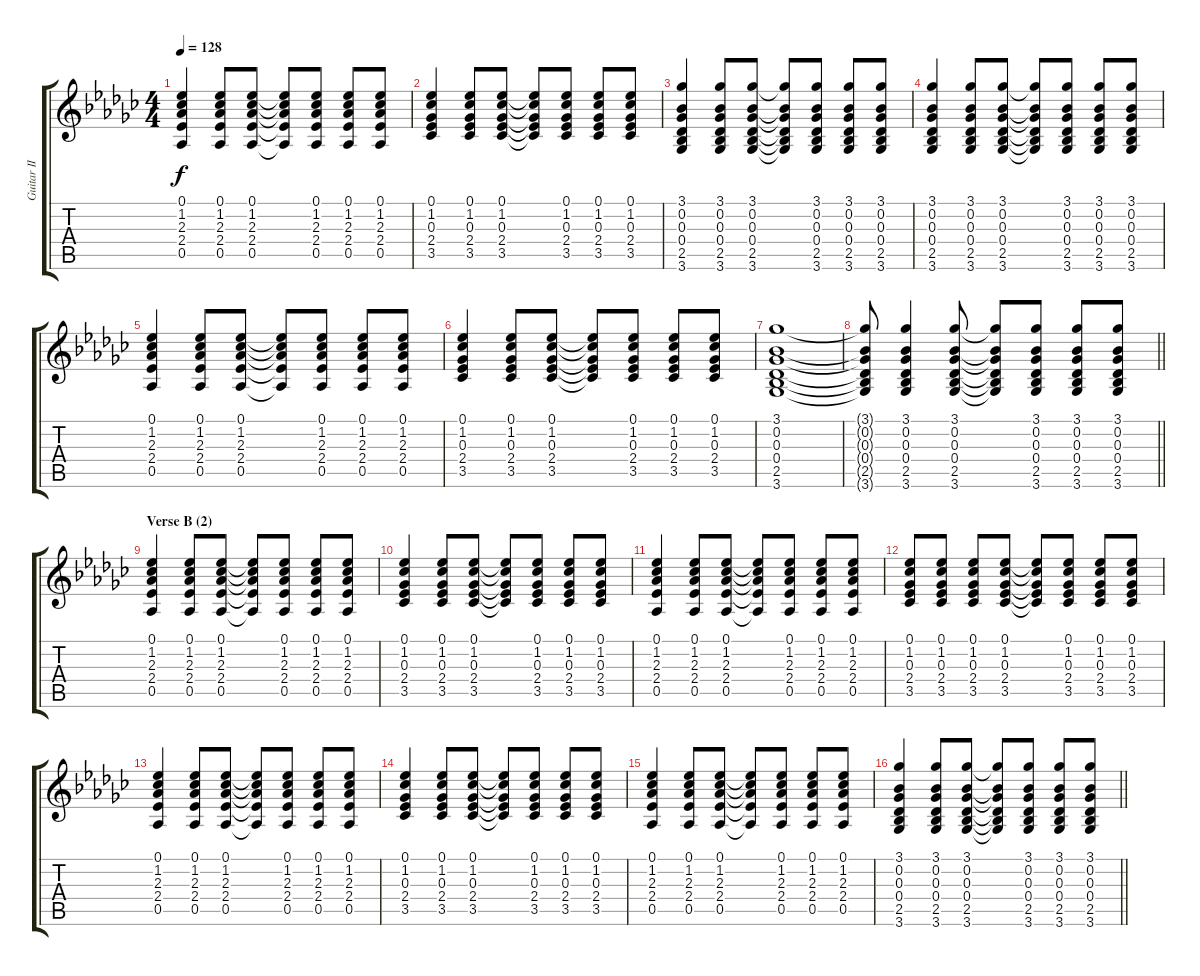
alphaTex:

\track ("Guitar II" "Guitar II") {instrument acousticguitarsteel}
\staff {score tabs}
\tuning (Eb4 Bb3 Gb3 Db3 Ab2 Eb2) {hide}
\ts (4 4)
\tempo 128
\clef g2
\ks gb
(0.1 1.2 2.3 2.4 0.5).4{dy f} (0.1 1.2 2.3 2.4 0.5).8 (0.1 1.2 2.3 2.4 0.5).8 (0.1{t} 1.2{t} 2.3{t} 2.4{t} 0.5{t}).8 (0.1 1.2 2.3 2.4 0.5).8 (0.1 1.2 2.3 2.4 0.5).8 (0.1 1.2 2.3 2.4 0.5).8 |
(0.1 1.2 0.3 2.4 3.5).4 (0.1 1.2 0.3 2.4 3.5).8 (0.1 1.2 0.3 2.4 3.5).8 (0.1{t} 1.2{t} 0.3{t} 2.4{t} 3.5{t}).8 (0.1 1.2 0.3 2.4 3.5).8 (0.1 1.2 0.3 2.4 3.5).8 (0.1 1.2 0.3 2.4 3.5).8 |
(3.1 0.2 0.3 0.4 2.5 3.6).4 (3.1 0.2 0.3 0.4 2.5 3.6).8 (3.1 0.2 0.3 0.4 2.5 3.6).8 (3.1{t} 0.2{t} 0.3{t} 0.4{t} 2.5{t} 3.6{t}).8 (3.1 0.2 0.3 0.4 2.5 3.6).8 (3.1 0.2 0.3 0.4 2.5 3.6).8 (3.1 0.2 0.3 0.4 2.5 3.6).8 |
(3.1 0.2 0.3 0.4 2.5 3.6).4 (3.1 0.2 0.3 0.4 2.5 3.6).8 (3.1 0.2 0.3 0.4 2.5 3.6).8 (3.1{t} 0.2{t} 0.3{t} 0.4{t} 2.5{t} 3.6{t}).8 (3.1 0.2 0.3 0.4 2.5 3.6).8 (3.1 0.2 0.3 0.4 2.5 3.6).8 (3.1 0.2 0.3 0.4 2.5 3.6).8 |
(0.1 1.2 2.3 2.4 0.5).4 (0.1 1.2 2.3 2.4 0.5).8 (0.1 1.2 2.3 2.4 0.5).8 (0.1{t} 1.2{t} 2.3{t} 2.4{t} 0.5{t}).8 (0.1 1.2 2.3 2.4 0.5).8 (0.1 1.2 2.3 2.4 0.5).8 (0.1 1.2 2.3 2.4 0.5).8 |
(0.1 1.2 0.3 2.4 3.5).4 (0.1 1.2 0.3 2.4 3.5).8 (0.1 1.2 0.3 2.4 3.5).8 (0.1{t} 1.2{t} 0.3{t} 2.4{t} 3.5{t}).8 (0.1 1.2 0.3 2.4 3.5).8 (0.1 1.2 0.3 2.4 3.5).8 (0.1 1.2 0.3 2.4 3.5).8 |
(3.1 0.2 0.3 0.4 2.5 3.6).1 |
\barLineRight lightlight
(3.1{t} 0.2{t} 0.3{t} 0.4{t} 2.5{t} 3.6{t}).8 (3.1 0.2 0.3 0.4 2.5 3.6).4 (3.1 0.2 0.3 0.4 2.5 3.6).8 (3.1{t} 0.2{t} 0.3{t} 0.4{t} 2.5{t} 3.6{t}).8 (3.1 0.2 0.3 0.4 2.5 3.6).8 (3.1 0.2 0.3 0.4 2.5 3.6).8 (3.1 0.2 0.3 0.4 2.5 3.6).8 |
\section ("" "Verse B (2)")
(0.1 1.2 2.3 2.4 0.5).4 (0.1 1.2 2.3 2.4 0.5).8 (0.1 1.2 2.3 2.4 0.5).8 (0.1{t} 1.2{t} 2.3{t} 2.4{t} 0.5{t}).8 (0.1 1.2 2.3 2.4 0.5).8 (0.1 1.2 2.3 2.4 0.5).8 (0.1 1.2 2.3 2.4 0.5).8 |
(0.1 1.2 0.3 2.4 3.5).4 (0.1 1.2 0.3 2.4 3.5).8 (0.1 1.2 0.3 2.4 3.5).8 (0.1{t} 1.2{t} 0.3{t} 2.4{t} 3.5{t}).8 (0.1 1.2 0.3 2.4 3.5).8 (0.1 1.2 0.3 2.4 3.5).8 (0.1 1.2 0.3 2.4 3.5).8 |
(0.1 1.2 2.3 2.4 0.5).4 (0.1 1.2 2.3 2.4 0.5).8 (0.1 1.2 2.3 2.4 0.5).8 (0.1{t} 1.2{t} 2.3{t} 2.4{t} 0.5{t}).8 (0.1 1.2 2.3 2.4 0.5).8 (0.1 1.2 2.3 2.4 0.5).8 (0.1 1.2 2.3 2.4 0.5).8 |
(0.1 1.2 0.3 2.4 3.5).8 (0.1 1.2 0.3 2.4 3.5).8 (0.1 1.2 0.3 2.4 3.5).8 (0.1 1.2 0.3 2.4 3.5).8 (0.1{t} 1.2{t} 0.3{t} 2.4{t} 3.5{t}).8 (0.1 1.2 0.3 2.4 3.5).8 (0.1 1.2 0.3 2.4 3.5).8 (0.1 1.2 0.3 2.4 3.5).8 |
(0.1 1.2 2.3 2.4 0.5).4 (0.1 1.2 2.3 2.4 0.5).8 (0.1 1.2 2.3 2.4 0.5).8 (0.1{t} 1.2{t} 2.3{t} 2.4{t} 0.5{t}).8 (0.1 1.2 2.3 2.4 0.5).8 (0.1 1.2 2.3 2.4 0.5).8 (0.1 1.2 2.3 2.4 0.5).8 |
(0.1 1.2 0.3 2.4 3.5).4 (0.1 1.2 0.3 2.4 3.5).8 (0.1 1.2 0.3 2.4 3.5).8 (0.1{t} 1.2{t} 0.3{t} 2.4{t} 3.5{t}).8 (0.1 1.2 0.3 2.4 3.5).8 (0.1 1.2 0.3 2.4 3.5).8 (0.1 1.2 0.3 2.4 3.5).8 |
(0.1 1.2 2.3 2.4 0.5).4 (0.1 1.2 2.3 2.4 0.5).8 (0.1 1.2 2.3 2.4 0.5).8 (0.1{t} 1.2{t} 2.3{t} 2.4{t} 0.5{t}).8 (0.1 1.2 2.3 2.4 0.5).8 (0.1 1.2 2.3 2.4 0.5).8 (0.1 1.2 2.3 2.4 0.5).8 |
\barLineRight lightlight
(3.1 0.2 0.3 0.4 2.5 3.6).4 (3.1 0.2 0.3 0.4 2.5 3.6).8 (3.1 0.2 0.3 0.4 2.5 3.6).8 (3.1{t} 0.2{t} 0.3{t} 0.4{t} 2.5{t} 3.6{t}).8 (3.1 0.2 0.3 0.4 2.5 3.6).8 (3.1 0.2 0.3 0.4 2.5 3.6).8 (3.1 0.2 0.3 0.4 2.5 3.6).8
